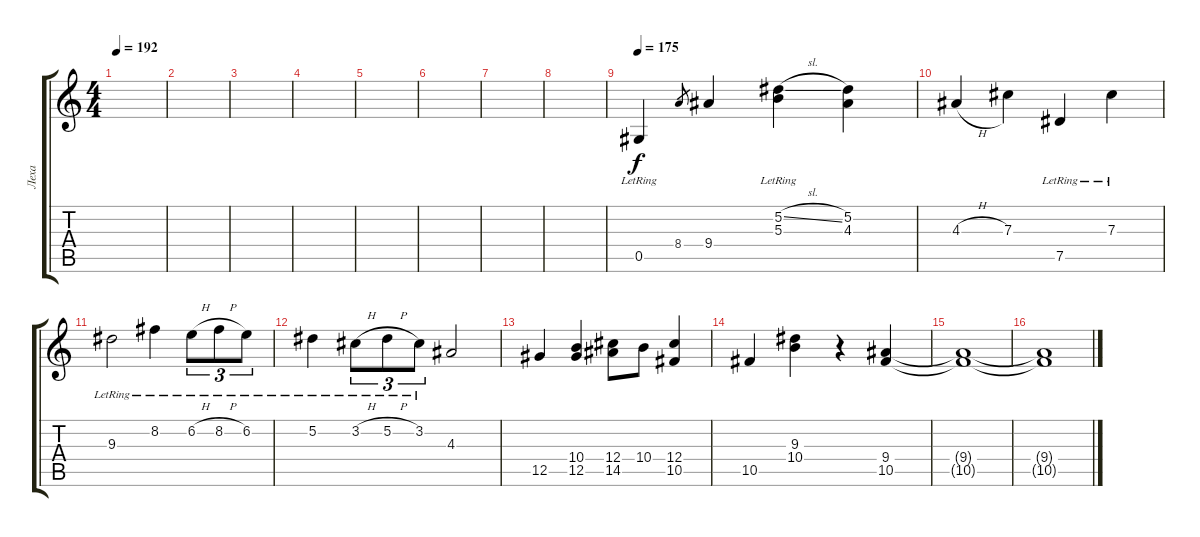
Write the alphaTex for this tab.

\track ("Леха" "Леха") {instrument acousticguitarsteel}
\staff {score tabs}
\tuning (Eb4 Bb3 Gb3 Db3 Ab2 Db2) {hide}
\ts (4 4)
\tempo 192
\clef g2
\ks c
|
|
|
|
|
|
|
|
\tempo 175
0.5{lr}.4{instrument acousticguitarnylon} 8.4.8{gr} 9.4.4 (5.2{sl} 5.3{lr}).4 (5.2 4.3).4 |
4.3{h}.4 7.3.4 7.5{lr}.4 7.3{lr}.4 |
9.3{lr}.2 8.2{lr}.4 6.2{h lr}.8{tu (3 2)} 8.2{h lr}.8{tu (3 2)} 6.2{lr}.8{tu (3 2)} |
5.2{lr}.4 3.2{h lr}.8{tu (3 2)} 5.2{h lr}.8{tu (3 2)} 3.2{lr}.8{tu (3 2)} 4.3.2 |
12.5.4 (10.4 12.5).4 (12.4 14.5).8 10.4.8 (12.4 10.5).4 |
10.5.4 (9.3 10.4).4 r.4 (9.4 10.5).4 |
(9.4{t} 10.5{t}).1 |
(9.4{t} 10.5{t}).1
